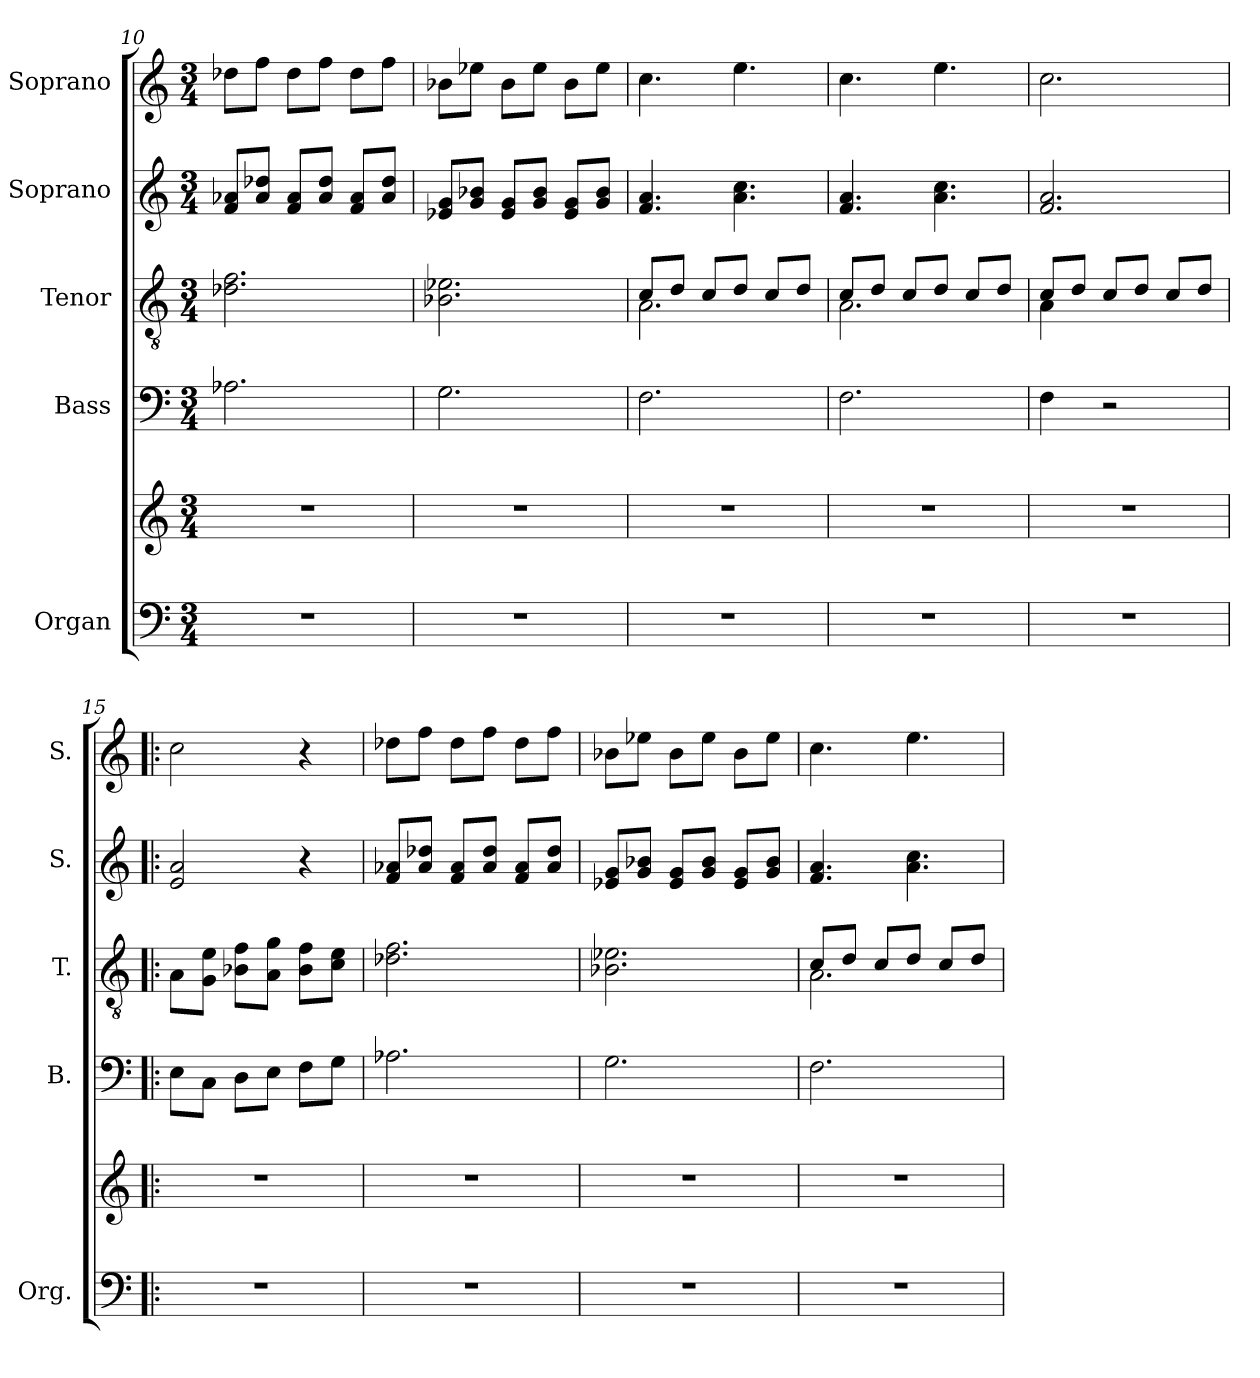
**kern	**kern	**kern	**kern	**kern	**kern
*part5	*part5	*part4	*part3	*part2	*part1
*staff6	*staff5	*staff4	*staff3	*staff2	*staff1
*I"Organ	*	*I"Bass	*I"Tenor	*I"Soprano	*I"Soprano
*I'Org.	*	*I'B.	*I'T.	*I'S.	*I'S.
*clefF4	*clefG2	*clefF4	*clefGv2	*clefG2	*clefG2
*k[]	*k[]	*k[]	*k[]	*k[]	*k[]
*M3/4	*M3/4	*M3/4	*M3/4	*M3/4	*M3/4
=10	=10	=10	=10	=10	=10
2.r	2.r	2.A-X\	2.d-X\ 2.f\	8f/ 8a-X/L	8dd-X\L
.	.	.	.	8a-/ 8dd-X/J	8ff\J
.	.	.	.	8f/ 8a-/L	8dd-\L
.	.	.	.	8a-/ 8dd-/J	8ff\J
.	.	.	.	8f/ 8a-/L	8dd-\L
.	.	.	.	8a-/ 8dd-/J	8ff\J
!!LO:PB:g=z
=11	=11	=11	=11	=11	=11
2.r	2.r	2.G\	2.B-X\ 2.e-X\	8e-X/ 8g/L	8b-X\L
.	.	.	.	8g/ 8b-X/J	8ee-X\J
.	.	.	.	8e-/ 8g/L	8b-\L
.	.	.	.	8g/ 8b-/J	8ee-\J
.	.	.	.	8e-/ 8g/L	8b-\L
.	.	.	.	8g/ 8b-/J	8ee-\J
=12	=12	=12	=12	=12	=12
*	*	*	*^	*	*
2.r	2.r	2.F\	8c/L	2.A\	4.f/ 4.a/	4.cc\
.	.	.	8d/J	.	.	.
.	.	.	8c/L	.	.	.
.	.	.	8d/J	.	4.a\ 4.cc\	4.ee\
.	.	.	8c/L	.	.	.
.	.	.	8d/J	.	.	.
=13	=13	=13	=13	=13	=13	=13
2.r	2.r	2.F\	8c/L	2.A\	4.f/ 4.a/	4.cc\
.	.	.	8d/J	.	.	.
.	.	.	8c/L	.	.	.
.	.	.	8d/J	.	4.a\ 4.cc\	4.ee\
.	.	.	8c/L	.	.	.
.	.	.	8d/J	.	.	.
=14	=14	=14	=14	=14	=14	=14
2.r	2.r	4F\	8c/L	4A\	2.f/ 2.a/	2.cc\
.	.	.	8d/J	.	.	.
.	.	2r	8c/L	2ryy	.	.
.	.	.	8d/J	.	.	.
.	.	.	8c/L	.	.	.
.	.	.	8d/J	.	.	.
*	*	*	*v	*v	*	*
=15!|:	=15!|:	=15!|:	=15!|:	=15!|:	=15!|:
2.r	2.r	8E\L	8A\L	2e/ 2a/	2cc\
.	.	8C\J	8G\ 8e\J	.	.
.	.	8D\L	8B-X\ 8f\L	.	.
.	.	8E\J	8A\ 8g\J	.	.
.	.	8F\L	8B-\ 8f\L	4r	4r
.	.	8G\J	8c\ 8e\J	.	.
!!LO:LB:g=z
=16	=16	=16	=16	=16	=16
2.r	2.r	2.A-X\	2.d-X\ 2.f\	8f/ 8a-X/L	8dd-X\L
.	.	.	.	8a-/ 8dd-X/J	8ff\J
.	.	.	.	8f/ 8a-/L	8dd-\L
.	.	.	.	8a-/ 8dd-/J	8ff\J
.	.	.	.	8f/ 8a-/L	8dd-\L
.	.	.	.	8a-/ 8dd-/J	8ff\J
=17	=17	=17	=17	=17	=17
2.r	2.r	2.G\	2.B-X\ 2.e-X\	8e-X/ 8g/L	8b-X\L
.	.	.	.	8g/ 8b-X/J	8ee-X\J
.	.	.	.	8e-/ 8g/L	8b-\L
.	.	.	.	8g/ 8b-/J	8ee-\J
.	.	.	.	8e-/ 8g/L	8b-\L
.	.	.	.	8g/ 8b-/J	8ee-\J
=18	=18	=18	=18	=18	=18
*	*	*	*^	*	*
2.r	2.r	2.F\	8c/L	2.A\	4.f/ 4.a/	4.cc\
.	.	.	8d/J	.	.	.
.	.	.	8c/L	.	.	.
.	.	.	8d/J	.	4.a\ 4.cc\	4.ee\
.	.	.	8c/L	.	.	.
.	.	.	8d/J	.	.	.
*	*	*	*v	*v	*	*
=	=	=	=	=	=
*-	*-	*-	*-	*-	*-
